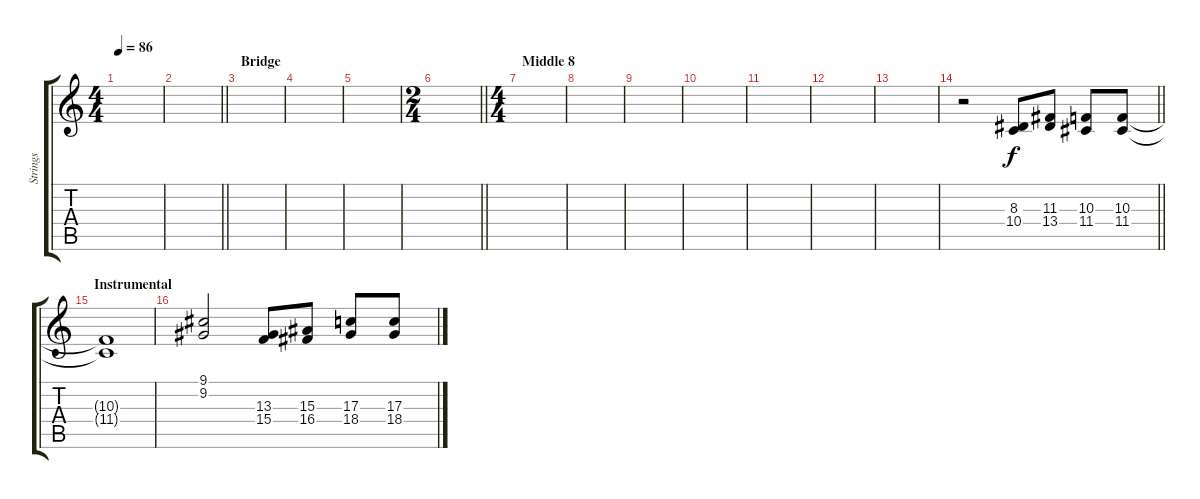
\track ("Strings" "Strings") {instrument stringensemble1 bank 255}
\staff {score tabs}
\tuning (E4 B3 G3 D3 A2 E2) {hide}
\ts (4 4)
\tempo 86
\clef g2
\ks c
|
\barLineRight lightlight
|
\section ("" "Bridge")
|
|
|
\ts (2 4)
\barLineRight lightlight
|
\ts (4 4)
\section ("" "Middle 8")
|
|
|
|
|
|
|
\barLineRight lightlight
r.2 (8.3 10.4).8 (11.3 13.4).8 (10.3 11.4).8 (10.3 11.4).8 |
\section ("" "Instrumental")
(10.3{t} 11.4{t}).1 |
(9.1 9.2).2 (13.3 15.4).8 (15.3 16.4).8 (17.3 18.4).8 (17.3 18.4).8
